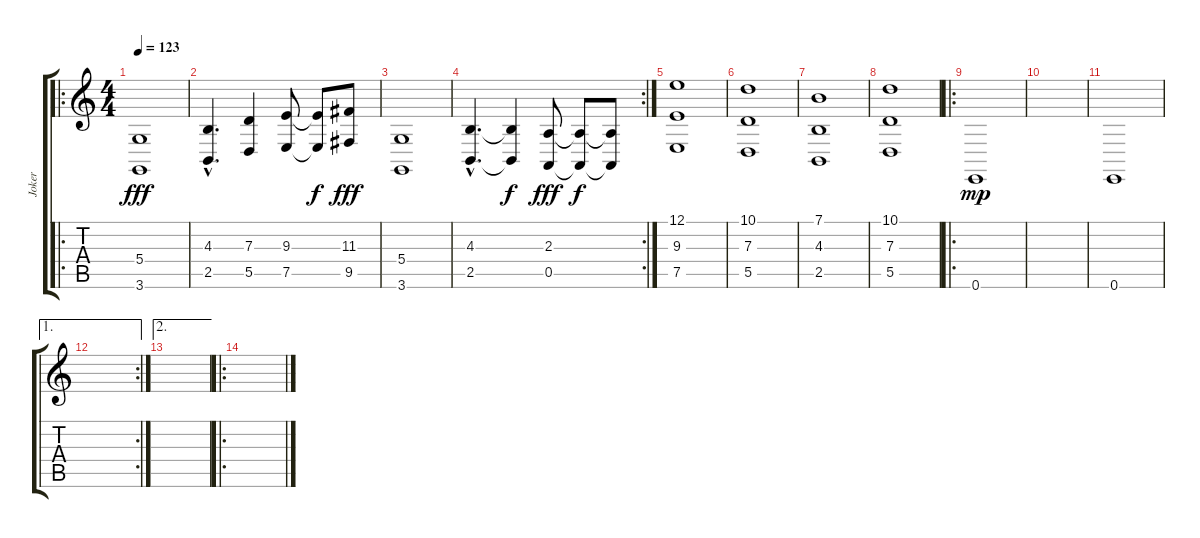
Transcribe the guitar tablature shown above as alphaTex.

\track ("Joker" "Joker") {instrument pad5bowed}
\staff {score tabs}
\tuning (E4 B3 G3 D3 A2 E2) {hide}
\ro
\ts (4 4)
\tempo 123
\clef g2
\ks c
(5.4 3.6).1{dy fff} |
(4.3{hac} 2.5{hac}).4{d} (7.3 5.5).4 (9.3 7.5).8 (9.3{t} 7.5{t}).8{dy f} (11.3 9.5).8{dy fff} |
(5.4 3.6).1 |
\rc 2
(4.3{hac} 2.5{hac}).4{d} (4.3{t} 2.5{t}).4{dy f} (2.3 0.5).8{dy fff} (2.3{t} 0.5{t}).8{dy f} (2.3{t} 0.5{t}).8 |
(12.1 9.3 7.5).1 |
(10.1 7.3 5.5).1 |
(7.1 4.3 2.5).1 |
(10.1 7.3 5.5).1 |
\ro
0.6.1{dy mp} |
|
0.6.1 |
\ae 1
\rc 2
|
\ae 2
|
\ro
